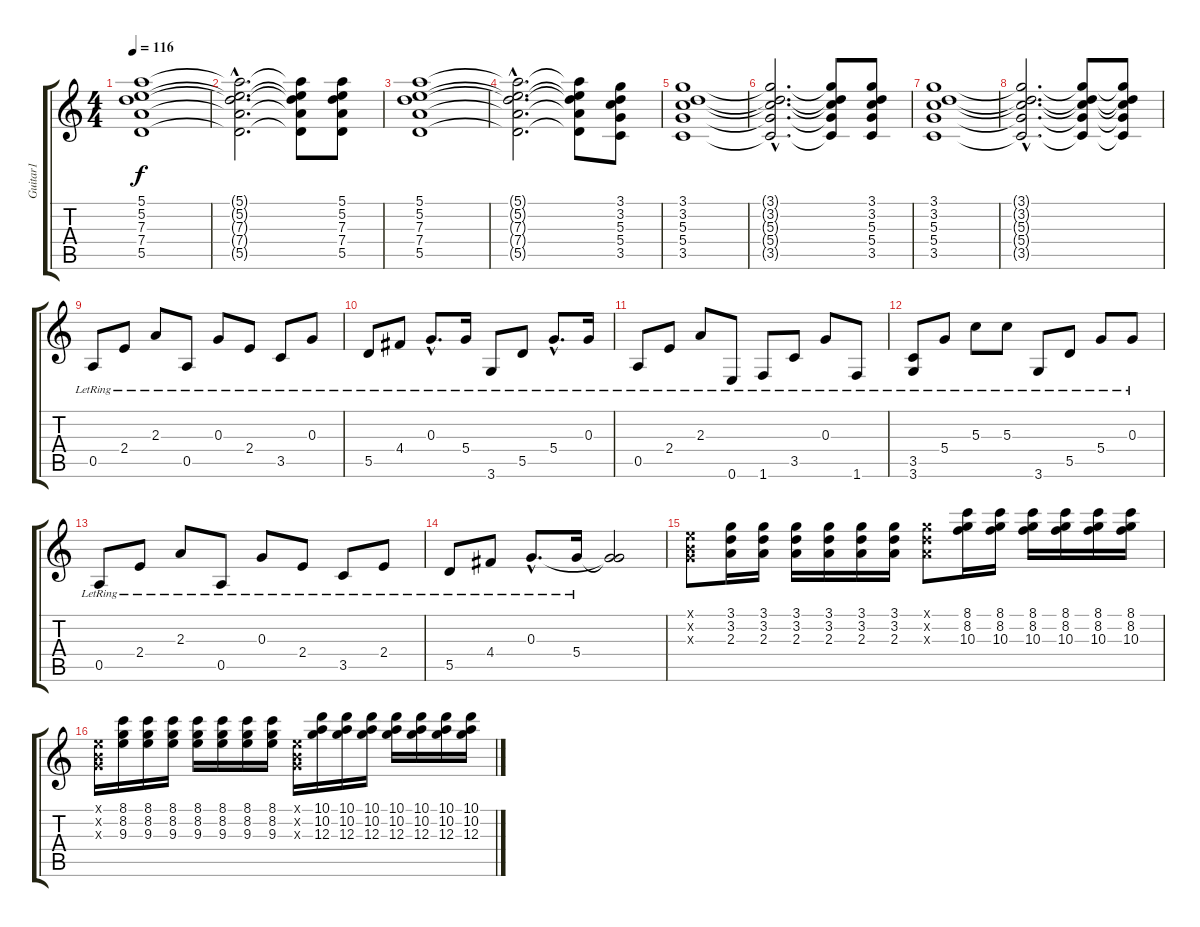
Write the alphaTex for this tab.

\track ("Guitar1" "Guitar1") {instrument overdrivenguitar}
\staff {score tabs}
\tuning (E4 B3 G3 D3 A2 E2) {hide}
\ts (4 4)
\tempo 116
\clef g2
\ks c
(5.1 5.2 7.3 7.4 5.5).1{dy f instrument overdrivenguitar} |
(5.1{hac t} 5.2{hac t} 7.3{hac t} 7.4{hac t} 5.5{hac t}).2{d} (5.1{t} 5.2{t} 7.3{t} 7.4{t} 5.5{t}).8 (5.1 5.2 7.3 7.4 5.5).8 |
(5.1 5.2 7.3 7.4 5.5).1 |
(5.1{hac t} 5.2{hac t} 7.3{hac t} 7.4{hac t} 5.5{hac t}).2{d} (5.1{t} 5.2{t} 7.3{t} 7.4{t} 5.5{t}).8 (3.1 3.2 5.3 5.4 3.5).8 |
(3.1 3.2 5.3 5.4 3.5).1 |
(3.1{hac t} 3.2{hac t} 5.3{hac t} 5.4{hac t} 3.5{hac t}).2{d} (3.1{t} 3.2{t} 5.3{t} 5.4{t} 3.5{t}).8 (3.1 3.2 5.3 5.4 3.5).8 |
(3.1 3.2 5.3 5.4 3.5).1 |
(3.1{hac t} 3.2{hac t} 5.3{hac t} 5.4{hac t} 3.5{hac t}).2{d} (3.1{t} 3.2{t} 5.3{t} 5.4{t} 3.5{t}).8 (3.1{t} 3.2{t} 5.3{t} 5.4{t} 3.5{t}).8 |
0.5{lr}.8{instrument acousticguitarnylon} 2.4{lr}.8 2.3{lr}.8 0.5{lr}.8 0.3{lr}.8 2.4{lr}.8 3.5{lr}.8 0.3{lr}.8 |
5.5{lr}.8 4.4{lr}.8 0.3{hac lr}.8{d} 5.4{lr}.16 3.6{lr}.8 5.5{lr}.8 5.4{hac lr}.8{d} 0.3{lr}.16 |
0.5{lr}.8 2.4{lr}.8 2.3{lr}.8 0.6{lr}.8 1.6{lr}.8 3.5{lr}.8 0.3{lr}.8 1.6{lr}.8 |
(3.5{lr} 3.6{lr}).8 5.4{lr}.8 5.3{lr}.8 5.3{lr}.8 3.6{lr}.8 5.5{lr}.8 5.4{lr}.8 0.3{lr}.8 |
0.5{lr}.8 2.4{lr}.8 2.3{lr}.8 0.5{lr}.8 0.3{lr}.8 2.4{lr}.8 3.5{lr}.8 2.4{lr}.8 |
5.5{lr}.8 4.4{lr}.8 0.3{hac lr}.8{d} 5.4{lr}.16 (0.3{t} 5.4{t}).2 |
(0.1{x} 0.2{x} 0.3{x}).8 (3.1 3.2 2.3).16 (3.1 3.2 2.3).16 (3.1 3.2 2.3).16 (3.1 3.2 2.3).16 (3.1 3.2 2.3).16 (3.1 3.2 2.3).16 (3.1{x} 3.2{x} 2.3{x}).8 (8.1 8.2 10.3).16 (8.1 8.2 10.3).16 (8.1 8.2 10.3).16 (8.1 8.2 10.3).16 (8.1 8.2 10.3).16 (8.1 8.2 10.3).16 |
(0.1{x} 0.2{x} 0.3{x}).16 (8.1 8.2 9.3).16 (8.1 8.2 9.3).16 (8.1 8.2 9.3).16 (8.1 8.2 9.3).16 (8.1 8.2 9.3).16 (8.1 8.2 9.3).16 (8.1 8.2 9.3).16 (0.1{x} 0.2{x} 0.3{x}).16 (10.1 10.2 12.3).16 (10.1 10.2 12.3).16 (10.1 10.2 12.3).16 (10.1 10.2 12.3).16 (10.1 10.2 12.3).16 (10.1 10.2 12.3).16 (10.1 10.2 12.3).16
